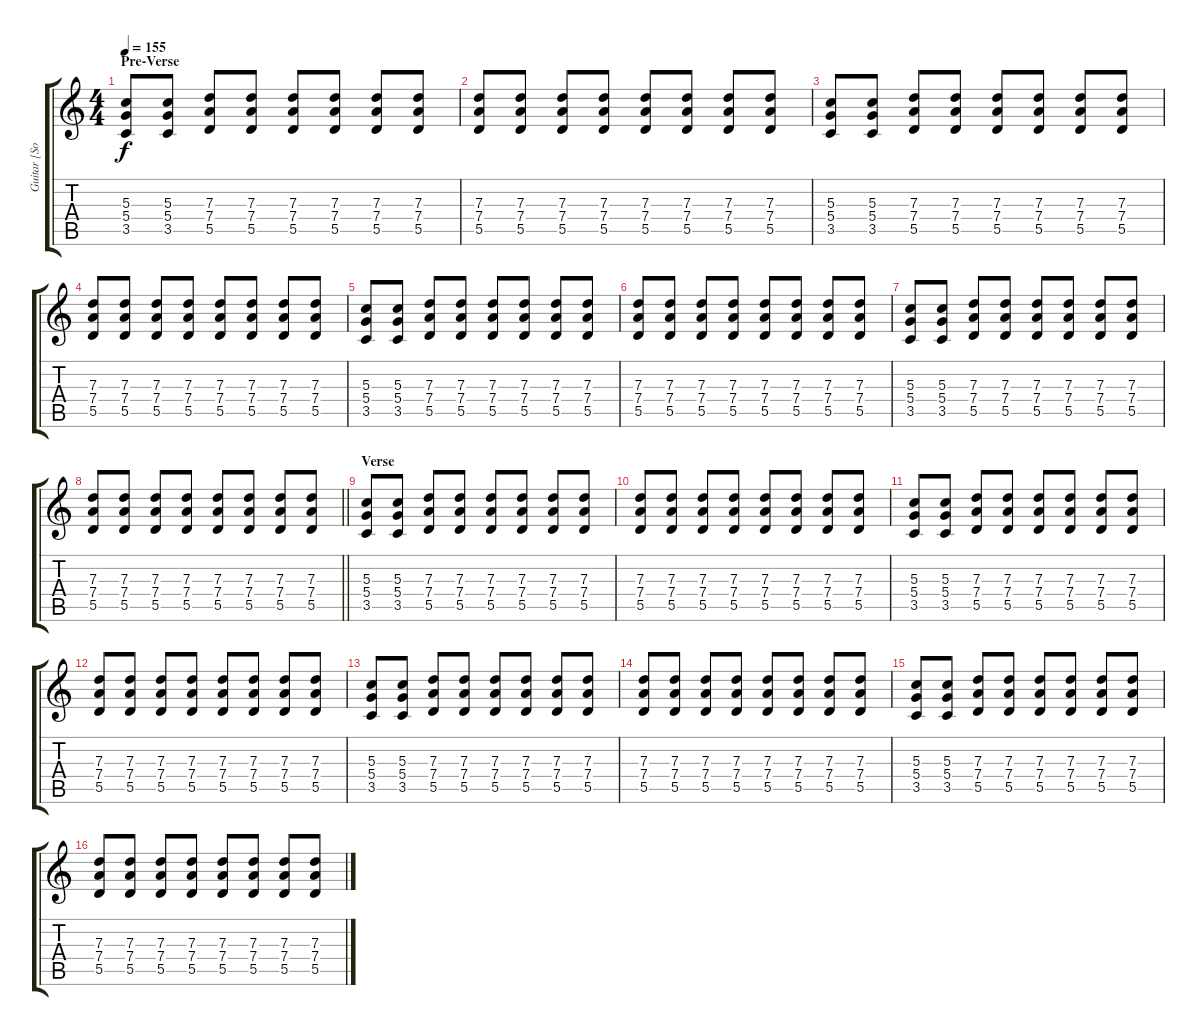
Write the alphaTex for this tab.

\track ("Guitar [Sonny Mayo]" "Guitar [So") {instrument distortionguitar}
\staff {score tabs}
\tuning (E4 B3 G3 D3 A2 D2) {hide}
\ts (4 4)
\section ("" "Pre-Verse")
\tempo 155
\clef g2
\ks c
(5.3 5.4 3.5).8{dy f} (5.3 5.4 3.5).8 (7.3 7.4 5.5).8 (7.3 7.4 5.5).8 (7.3 7.4 5.5).8 (7.3 7.4 5.5).8 (7.3 7.4 5.5).8 (7.3 7.4 5.5).8 |
(7.3 7.4 5.5).8 (7.3 7.4 5.5).8 (7.3 7.4 5.5).8 (7.3 7.4 5.5).8 (7.3 7.4 5.5).8 (7.3 7.4 5.5).8 (7.3 7.4 5.5).8 (7.3 7.4 5.5).8 |
(5.3 5.4 3.5).8 (5.3 5.4 3.5).8 (7.3 7.4 5.5).8 (7.3 7.4 5.5).8 (7.3 7.4 5.5).8 (7.3 7.4 5.5).8 (7.3 7.4 5.5).8 (7.3 7.4 5.5).8 |
(7.3 7.4 5.5).8 (7.3 7.4 5.5).8 (7.3 7.4 5.5).8 (7.3 7.4 5.5).8 (7.3 7.4 5.5).8 (7.3 7.4 5.5).8 (7.3 7.4 5.5).8 (7.3 7.4 5.5).8 |
(5.3 5.4 3.5).8 (5.3 5.4 3.5).8 (7.3 7.4 5.5).8 (7.3 7.4 5.5).8 (7.3 7.4 5.5).8 (7.3 7.4 5.5).8 (7.3 7.4 5.5).8 (7.3 7.4 5.5).8 |
(7.3 7.4 5.5).8 (7.3 7.4 5.5).8 (7.3 7.4 5.5).8 (7.3 7.4 5.5).8 (7.3 7.4 5.5).8 (7.3 7.4 5.5).8 (7.3 7.4 5.5).8 (7.3 7.4 5.5).8 |
(5.3 5.4 3.5).8 (5.3 5.4 3.5).8 (7.3 7.4 5.5).8 (7.3 7.4 5.5).8 (7.3 7.4 5.5).8 (7.3 7.4 5.5).8 (7.3 7.4 5.5).8 (7.3 7.4 5.5).8 |
\barLineRight lightlight
(7.3 7.4 5.5).8 (7.3 7.4 5.5).8 (7.3 7.4 5.5).8 (7.3 7.4 5.5).8 (7.3 7.4 5.5).8 (7.3 7.4 5.5).8 (7.3 7.4 5.5).8 (7.3 7.4 5.5).8 |
\section ("" "Verse")
(5.3 5.4 3.5).8 (5.3 5.4 3.5).8 (7.3 7.4 5.5).8 (7.3 7.4 5.5).8 (7.3 7.4 5.5).8 (7.3 7.4 5.5).8 (7.3 7.4 5.5).8 (7.3 7.4 5.5).8 |
(7.3 7.4 5.5).8 (7.3 7.4 5.5).8 (7.3 7.4 5.5).8 (7.3 7.4 5.5).8 (7.3 7.4 5.5).8 (7.3 7.4 5.5).8 (7.3 7.4 5.5).8 (7.3 7.4 5.5).8 |
(5.3 5.4 3.5).8 (5.3 5.4 3.5).8 (7.3 7.4 5.5).8 (7.3 7.4 5.5).8 (7.3 7.4 5.5).8 (7.3 7.4 5.5).8 (7.3 7.4 5.5).8 (7.3 7.4 5.5).8 |
(7.3 7.4 5.5).8 (7.3 7.4 5.5).8 (7.3 7.4 5.5).8 (7.3 7.4 5.5).8 (7.3 7.4 5.5).8 (7.3 7.4 5.5).8 (7.3 7.4 5.5).8 (7.3 7.4 5.5).8 |
(5.3 5.4 3.5).8 (5.3 5.4 3.5).8 (7.3 7.4 5.5).8 (7.3 7.4 5.5).8 (7.3 7.4 5.5).8 (7.3 7.4 5.5).8 (7.3 7.4 5.5).8 (7.3 7.4 5.5).8 |
(7.3 7.4 5.5).8 (7.3 7.4 5.5).8 (7.3 7.4 5.5).8 (7.3 7.4 5.5).8 (7.3 7.4 5.5).8 (7.3 7.4 5.5).8 (7.3 7.4 5.5).8 (7.3 7.4 5.5).8 |
(5.3 5.4 3.5).8 (5.3 5.4 3.5).8 (7.3 7.4 5.5).8 (7.3 7.4 5.5).8 (7.3 7.4 5.5).8 (7.3 7.4 5.5).8 (7.3 7.4 5.5).8 (7.3 7.4 5.5).8 |
(7.3 7.4 5.5).8 (7.3 7.4 5.5).8 (7.3 7.4 5.5).8 (7.3 7.4 5.5).8 (7.3 7.4 5.5).8 (7.3 7.4 5.5).8 (7.3 7.4 5.5).8 (7.3 7.4 5.5).8
